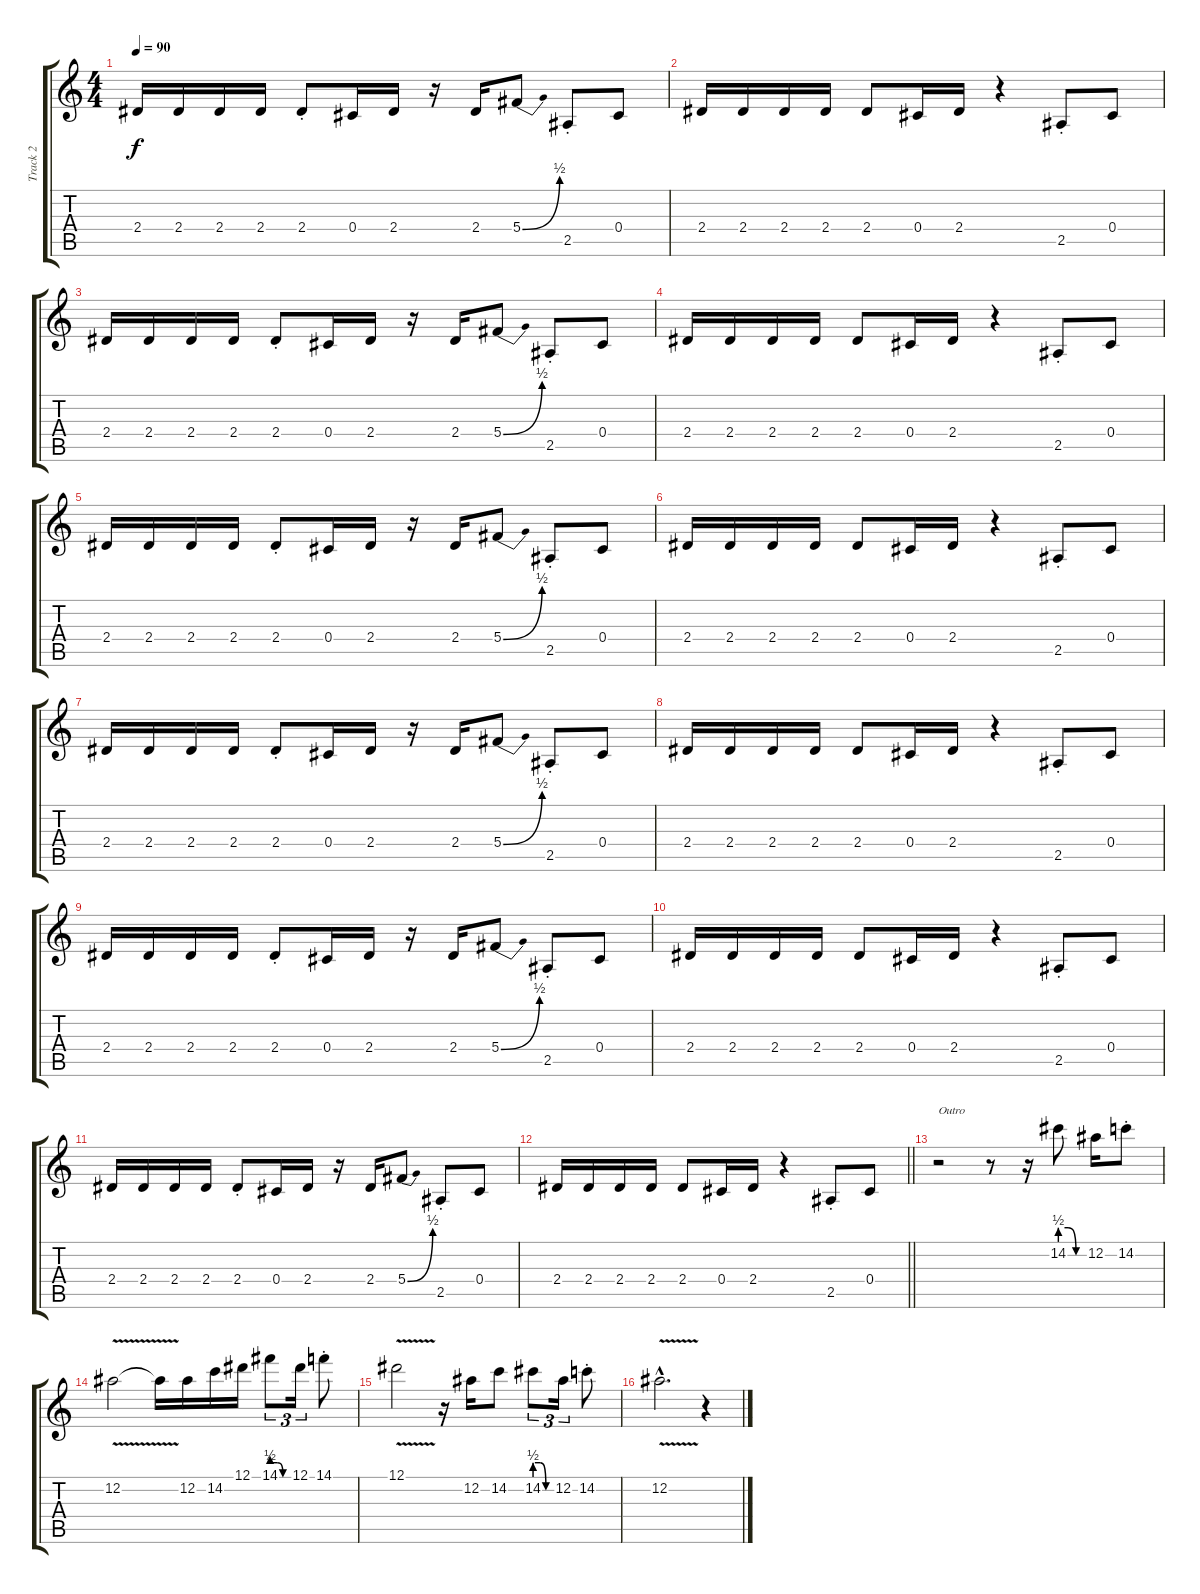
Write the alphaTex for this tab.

\track ("Track 2" "Track 2") {instrument acousticguitarnylon}
\staff {score tabs}
\tuning (Eb4 Bb3 Gb3 Db3 Ab2 Eb2) {hide}
\ts (4 4)
\tempo 90
\clef g2
\ks c
2.4.16{dy f} 2.4.16 2.4.16 2.4.16 2.4{st}.8 0.4.16 2.4.16 r.16 2.4.16 5.4{be (bend 0 0 60 2)}.8 2.5{st}.8 0.4.8 |
2.4.16 2.4.16 2.4.16 2.4.16 2.4.8 0.4.16 2.4.16 r.4 2.5{st}.8 0.4.8 |
2.4.16 2.4.16 2.4.16 2.4.16 2.4{st}.8 0.4.16 2.4.16 r.16 2.4.16 5.4{be (bend 0 0 60 2)}.8 2.5{st}.8 0.4.8 |
2.4.16 2.4.16 2.4.16 2.4.16 2.4.8 0.4.16 2.4.16 r.4 2.5{st}.8 0.4.8 |
2.4.16 2.4.16 2.4.16 2.4.16 2.4{st}.8 0.4.16 2.4.16 r.16 2.4.16 5.4{be (bend 0 0 60 2)}.8 2.5{st}.8 0.4.8 |
2.4.16 2.4.16 2.4.16 2.4.16 2.4.8 0.4.16 2.4.16 r.4 2.5{st}.8 0.4.8 |
2.4.16 2.4.16 2.4.16 2.4.16 2.4{st}.8 0.4.16 2.4.16 r.16 2.4.16 5.4{be (bend 0 0 60 2)}.8 2.5{st}.8 0.4.8 |
2.4.16 2.4.16 2.4.16 2.4.16 2.4.8 0.4.16 2.4.16 r.4 2.5{st}.8 0.4.8 |
2.4.16 2.4.16 2.4.16 2.4.16 2.4{st}.8 0.4.16 2.4.16 r.16 2.4.16 5.4{be (bend 0 0 60 2)}.8 2.5{st}.8 0.4.8 |
2.4.16 2.4.16 2.4.16 2.4.16 2.4.8 0.4.16 2.4.16 r.4 2.5{st}.8 0.4.8 |
2.4.16 2.4.16 2.4.16 2.4.16 2.4{st}.8 0.4.16 2.4.16 r.16 2.4.16 5.4{be (bend 0 0 60 2)}.8 2.5{st}.8 0.4.8 |
\barLineRight lightlight
2.4.16 2.4.16 2.4.16 2.4.16 2.4.8 0.4.16 2.4.16 r.4 2.5{st}.8 0.4.8 |
r.2{txt "Outro"} r.8 r.16 14.2{be (custom 0 2 20 2 40 0 60 0)}.8 12.2.16 14.2{st}.8 |
12.2{v}.2 12.2{t}.16 12.2.16 14.2.16 12.1.16 14.1{be (custom 0 2 20 2 40 0 60 0)}.8{tu (3 2)} 12.1.16{tu (3 2)} 14.1{st}.8 |
12.1{v}.2 r.16 12.2.16 14.2.8 14.2{be (custom 0 2 20 2 40 0 60 0)}.8{tu (3 2)} 12.2.16{tu (3 2)} 14.2{st}.8 |
12.2{v hac}.2{d} r.4
